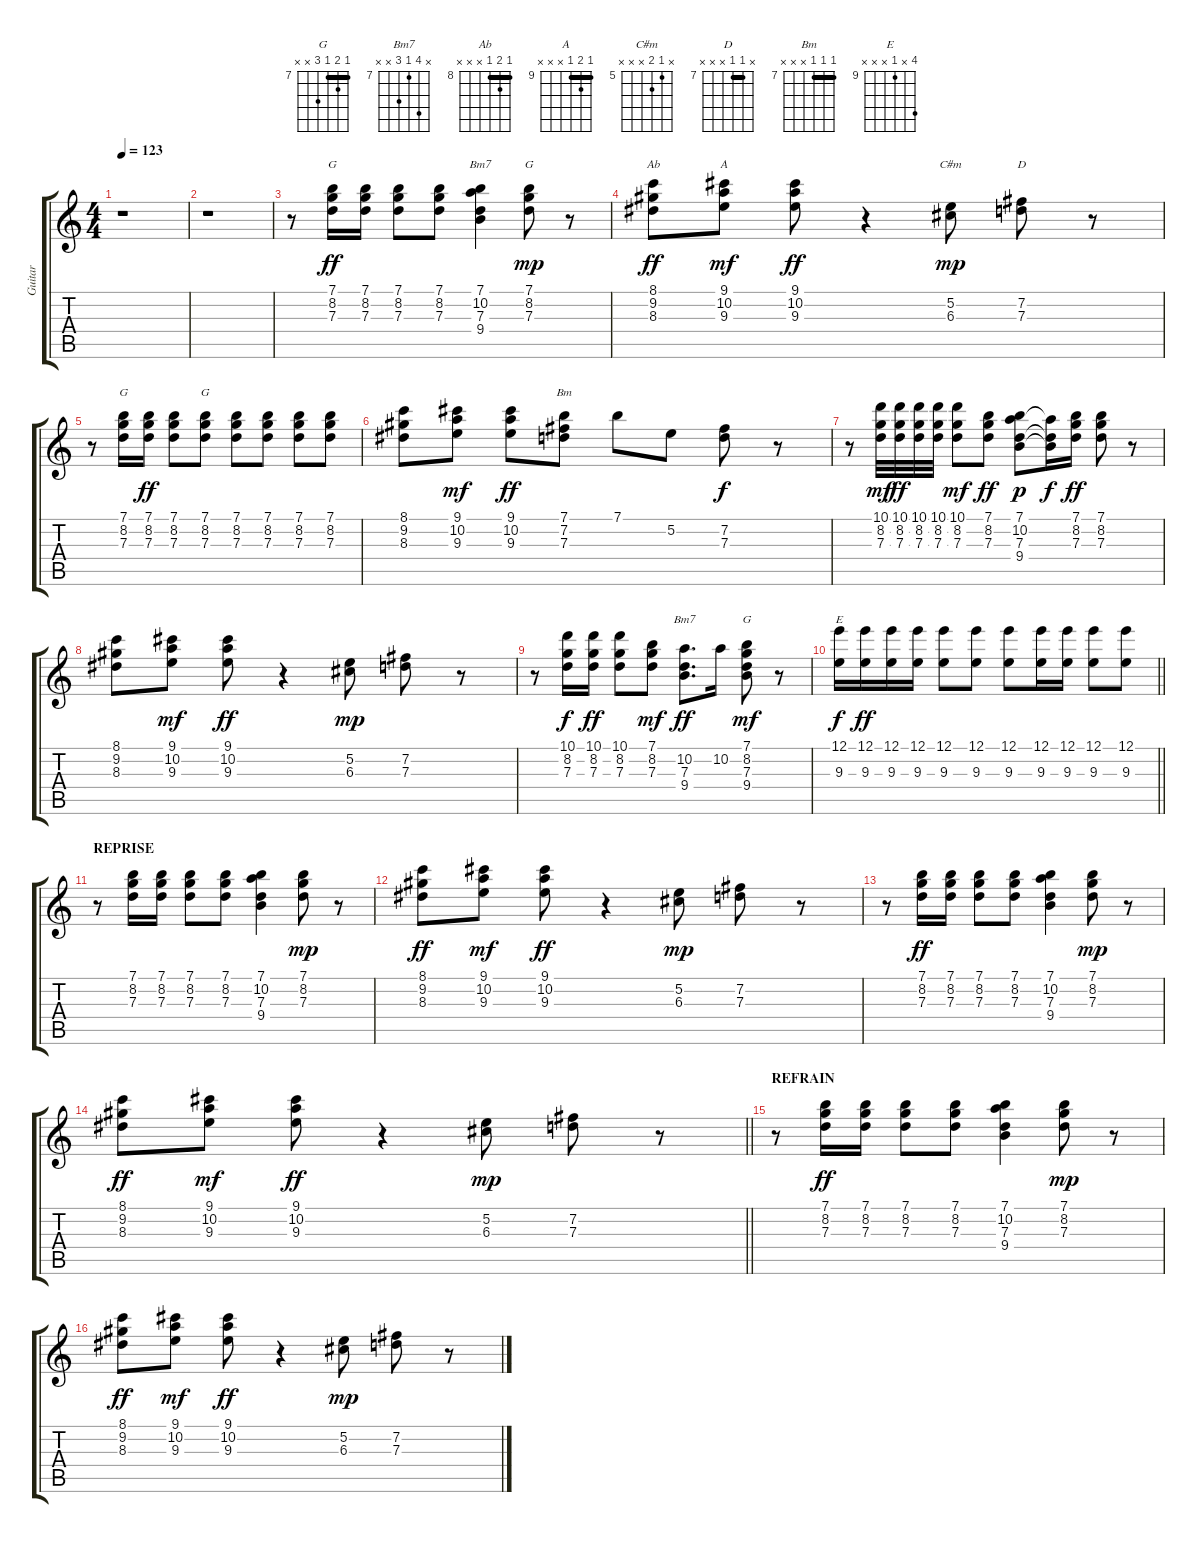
\track ("Guitar" "Guitar") {instrument electricguitarclean}
\staff {score tabs}
\tuning (E4 B3 G3 D3 A2 E2) {hide}
\chord ("G" 10 8 7 x x x) {firstfret 7}
\chord ("Bm7" 7 10 7 9 x x) {firstfret 7 barre 7}
\chord ("G" 7 8 7 x x x) {firstfret 7 barre 7}
\chord ("Ab" 8 9 8 x x x) {firstfret 8 barre 8}
\chord ("A" 9 10 9 x x x) {firstfret 9 barre 9}
\chord ("C#m" x 5 6 x x x) {firstfret 5}
\chord ("D" x 7 7 x x x) {firstfret 7 barre 7}
\chord ("G" 10 x 12 12 x x) {firstfret 10}
\chord ("G" x 12 12 12 x x) {firstfret 12 barre 12}
\chord ("Bm" 7 7 7 x x x) {firstfret 7 barre 7}
\chord ("Bm7" x 10 7 9 x x) {firstfret 7}
\chord ("G" 7 8 7 9 x x) {firstfret 7 barre 7}
\chord ("E" 12 x 9 x x x) {firstfret 9}
\ts (4 4)
\tempo 123
\clef g2
\ks c
r.1{dy ff} |
r.1 |
r.8 (7.1 8.2 7.3).16{ch "G"} (7.1 8.2 7.3).16 (7.1 8.2 7.3).8 (7.1 8.2 7.3).8 (7.1 10.2 7.3 9.4).4{ch "Bm7"} (7.1 8.2 7.3).8{ch "G" dy mp} r.8 |
(8.1 9.2 8.3).8{ch "Ab" dy ff} (9.1 10.2 9.3).8{ch "A" dy mf} (9.1 10.2 9.3).8{dy ff} r.4 (5.2 6.3).8{ch "C#m" dy mp} (7.2 7.3).8{ch "D"} r.8 |
r.8 (7.1 8.2 7.3).16{ch "G"} (7.1 8.2 7.3).16{dy ff} (7.1 8.2 7.3).8 (7.1 8.2 7.3).8{ch "G"} (7.1 8.2 7.3).8 (7.1 8.2 7.3).8 (7.1 8.2 7.3).8 (7.1 8.2 7.3).8 |
(8.1 9.2 8.3).8 (9.1 10.2 9.3).8{dy mf} (9.1 10.2 9.3).8{dy ff} (7.1 7.2 7.3).8{ch "Bm"} 7.1.8 5.2.8 (7.2 7.3).8{dy f} r.8 |
r.8 (10.1 8.2 7.3).32{dy mf} (10.1 8.2 7.3).32{dy ff} (10.1 8.2 7.3).32 (10.1 8.2 7.3).32 (10.1 8.2 7.3).8{dy mf} (7.1 8.2 7.3).8{dy ff} (7.1 10.2 7.3 9.4).8{dy p} (10.2{t} 7.3{t} 9.4{t}).16{dy f} (7.1 8.2 7.3).16{dy ff} (7.1 8.2 7.3).8 r.8 |
(8.1 9.2 8.3).8 (9.1 10.2 9.3).8{dy mf} (9.1 10.2 9.3).8{dy ff} r.4 (5.2 6.3).8{dy mp} (7.2 7.3).8 r.8 |
r.8 (10.1 8.2 7.3).16{dy f} (10.1 8.2 7.3).16{dy ff} (10.1 8.2 7.3).8 (7.1 8.2 7.3).8{dy mf} (10.2 7.3 9.4).8{d ch "Bm7" dy ff} 10.2.16 (7.1 8.2 7.3 9.4).8{ch "G" dy mf} r.8 |
\barLineRight lightlight
(12.1 9.3).16{ch "E" dy f} (12.1 9.3).16{dy ff} (12.1 9.3).16 (12.1 9.3).16 (12.1 9.3).8 (12.1 9.3).8 (12.1 9.3).8 (12.1 9.3).16 (12.1 9.3).16 (12.1 9.3).8 (12.1 9.3).8 |
\section ("" "REPRISE")
r.8 (7.1 8.2 7.3).16 (7.1 8.2 7.3).16 (7.1 8.2 7.3).8 (7.1 8.2 7.3).8 (7.1 10.2 7.3 9.4).4 (7.1 8.2 7.3).8{dy mp} r.8 |
(8.1 9.2 8.3).8{dy ff} (9.1 10.2 9.3).8{dy mf} (9.1 10.2 9.3).8{dy ff} r.4 (5.2 6.3).8{dy mp} (7.2 7.3).8 r.8 |
r.8 (7.1 8.2 7.3).16{dy ff} (7.1 8.2 7.3).16 (7.1 8.2 7.3).8 (7.1 8.2 7.3).8 (7.1 10.2 7.3 9.4).4 (7.1 8.2 7.3).8{dy mp} r.8 |
\barLineRight lightlight
(8.1 9.2 8.3).8{dy ff} (9.1 10.2 9.3).8{dy mf} (9.1 10.2 9.3).8{dy ff} r.4 (5.2 6.3).8{dy mp} (7.2 7.3).8 r.8 |
\section ("" "REFRAIN")
r.8 (7.1 8.2 7.3).16{dy ff} (7.1 8.2 7.3).16 (7.1 8.2 7.3).8 (7.1 8.2 7.3).8 (7.1 10.2 7.3 9.4).4 (7.1 8.2 7.3).8{dy mp} r.8 |
(8.1 9.2 8.3).8{dy ff} (9.1 10.2 9.3).8{dy mf} (9.1 10.2 9.3).8{dy ff} r.4 (5.2 6.3).8{dy mp} (7.2 7.3).8 r.8
